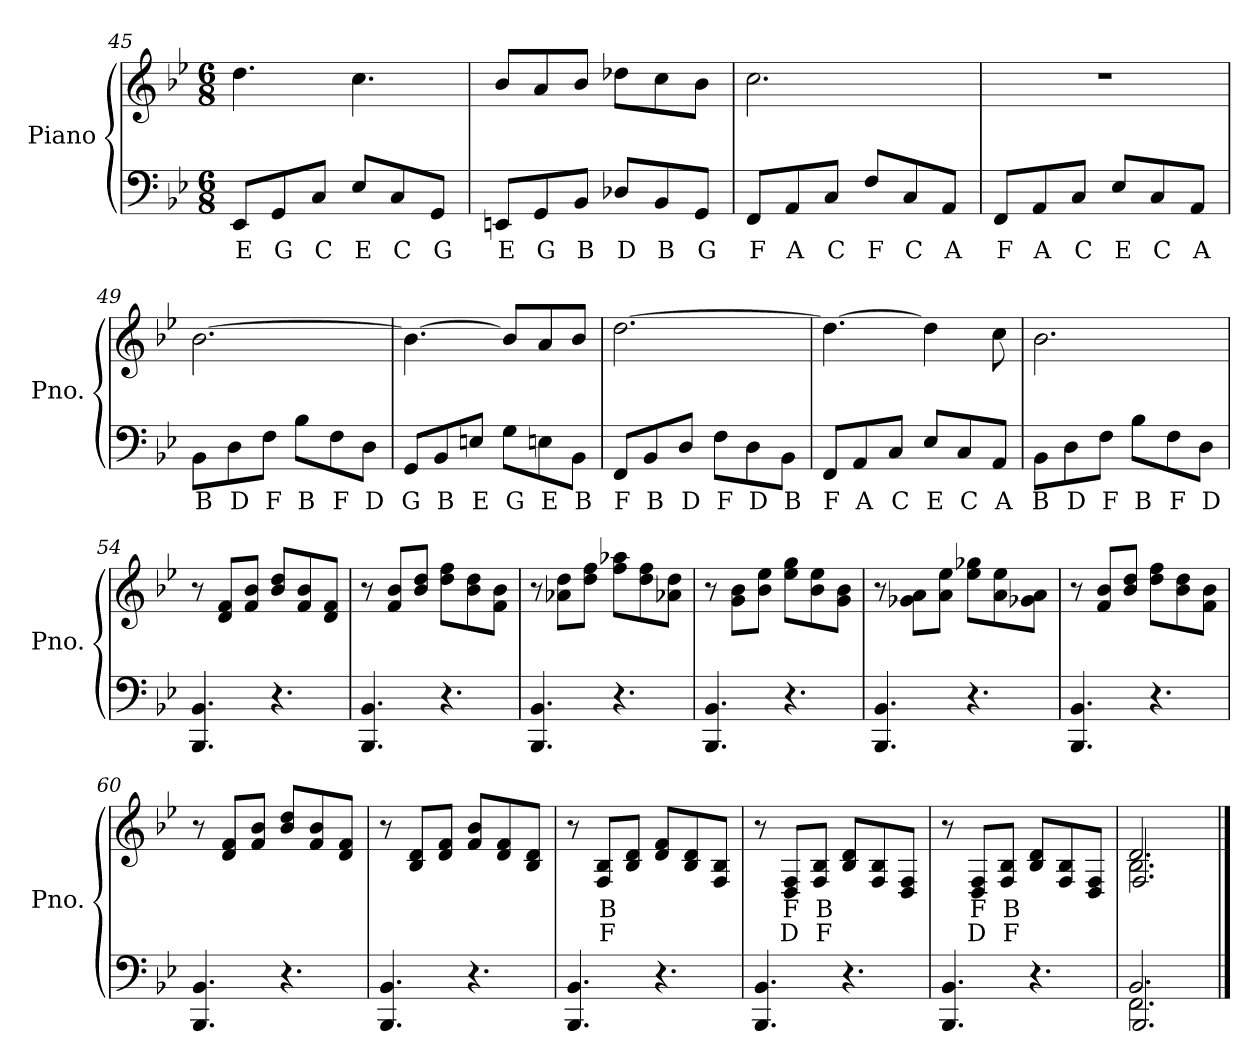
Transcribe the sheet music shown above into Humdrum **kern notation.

**kern	**text	**kern	**text	**text
*part1	*part1	*part1	*part1	*part1
*staff2	*staff2	*staff1	*staff1	*staff1
*I"Piano	*	*	*	*
*I'Pno.	*	*	*	*
*clefF4	*	*clefG2	*	*
*k[b-e-]	*	*k[b-e-]	*	*
*M6/8	*	*M6/8	*	*
=45	=45	=45	=45	=45
!	!LO:LY:b	!	!	!
8EE-/L	E	4.dd\	.	.
!	!LO:LY:b	!	!	!
8GG/	G	.	.	.
!	!LO:LY:b	!	!	!
8C/J	C	.	.	.
!	!LO:LY:b	!	!	!
8E-/L	E	4.cc\	.	.
!	!LO:LY:b	!	!	!
8C/	C	.	.	.
!	!LO:LY:b	!	!	!
8GG/J	G	.	.	.
!!LO:LB:g=z
=46	=46	=46	=46	=46
!	!LO:LY:b	!	!	!
8EEn/L	E	8b-/L	.	.
!	!LO:LY:b	!	!	!
8GG/	G	8a/	.	.
!	!LO:LY:b	!	!	!
8BB-/J	B	8b-/J	.	.
!	!LO:LY:b	!	!	!
8D-X/L	D	8dd-X\L	.	.
!	!LO:LY:b	!	!	!
8BB-/	B	8cc\	.	.
!	!LO:LY:b	!	!	!
8GG/J	G	8b-\J	.	.
=47	=47	=47	=47	=47
!	!LO:LY:b	!	!	!
8FF/L	F	2.cc\	.	.
!	!LO:LY:b	!	!	!
8AA/	A	.	.	.
!	!LO:LY:b	!	!	!
8C/J	C	.	.	.
!	!LO:LY:b	!	!	!
8F/L	F	.	.	.
!	!LO:LY:b	!	!	!
8C/	C	.	.	.
!	!LO:LY:b	!	!	!
8AA/J	A	.	.	.
=48	=48	=48	=48	=48
!	!LO:LY:b	!	!	!
8FF/L	F	2.r	.	.
!	!LO:LY:b	!	!	!
8AA/	A	.	.	.
!	!LO:LY:b	!	!	!
8C/J	C	.	.	.
!	!LO:LY:b	!	!	!
8E-/L	E	.	.	.
!	!LO:LY:b	!	!	!
8C/	C	.	.	.
!	!LO:LY:b	!	!	!
8AA/J	A	.	.	.
=49	=49	=49	=49	=49
!	!LO:LY:b	!	!	!
8BB-\L	B	[2.b-\	.	.
!	!LO:LY:b	!	!	!
8D\	D	.	.	.
!	!LO:LY:b	!	!	!
8F\J	F	.	.	.
!	!LO:LY:b	!	!	!
8B-\L	B	.	.	.
!	!LO:LY:b	!	!	!
8F\	F	.	.	.
!	!LO:LY:b	!	!	!
8D\J	D	.	.	.
=50	=50	=50	=50	=50
!	!LO:LY:b	!	!	!
8GG/L	G	4.b-\_	.	.
!	!LO:LY:b	!	!	!
8BB-/	B	.	.	.
!	!LO:LY:b	!	!	!
8En/J	E	.	.	.
!	!LO:LY:b	!	!	!
8G\L	G	8b-/L]	.	.
!	!LO:LY:b	!	!	!
8En\	E	8a/	.	.
!	!LO:LY:b	!	!	!
8BB-\J	B	8b-/J	.	.
=51	=51	=51	=51	=51
!	!LO:LY:b	!	!	!
8FF/L	F	[2.dd\	.	.
!	!LO:LY:b	!	!	!
8BB-/	B	.	.	.
!	!LO:LY:b	!	!	!
8D/J	D	.	.	.
!	!LO:LY:b	!	!	!
8F\L	F	.	.	.
!	!LO:LY:b	!	!	!
8D\	D	.	.	.
!	!LO:LY:b	!	!	!
8BB-\J	B	.	.	.
!!LO:PB:g=z
=52	=52	=52	=52	=52
!	!LO:LY:b	!	!	!
8FF/L	F	4.dd\_	.	.
!	!LO:LY:b	!	!	!
8AA/	A	.	.	.
!	!LO:LY:b	!	!	!
8C/J	C	.	.	.
!	!LO:LY:b	!	!	!
8E-/L	E	4dd\]	.	.
!	!LO:LY:b	!	!	!
8C/	C	.	.	.
!	!LO:LY:b	!	!	!
8AA/J	A	8cc\	.	.
=53	=53	=53	=53	=53
!	!LO:LY:b	!	!	!
8BB-\L	B	2.b-\	.	.
!	!LO:LY:b	!	!	!
8D\	D	.	.	.
!	!LO:LY:b	!	!	!
8F\J	F	.	.	.
!	!LO:LY:b	!	!	!
8B-\L	B	.	.	.
!	!LO:LY:b	!	!	!
8F\	F	.	.	.
!	!LO:LY:b	!	!	!
8D\J	D	.	.	.
=54	=54	=54	=54	=54
4.BBB-/ 4.BB-/	.	8r	.	.
.	.	8d/ 8f/L	.	.
.	.	8f/ 8b-/J	.	.
4.r	.	8b-/ 8dd/L	.	.
.	.	8f/ 8b-/	.	.
.	.	8d/ 8f/J	.	.
=55	=55	=55	=55	=55
4.BBB-/ 4.BB-/	.	8r	.	.
.	.	8f/ 8b-/L	.	.
.	.	8b-/ 8dd/J	.	.
4.r	.	8dd\ 8ff\L	.	.
.	.	8b-\ 8dd\	.	.
.	.	8f\ 8b-\J	.	.
=56	=56	=56	=56	=56
4.BBB-/ 4.BB-/	.	8r	.	.
.	.	8a-X\ 8dd\L	.	.
.	.	8dd\ 8ff\J	.	.
4.r	.	8ff\ 8aa-X\L	.	.
.	.	8dd\ 8ff\	.	.
.	.	8a-X\ 8dd\J	.	.
=57	=57	=57	=57	=57
4.BBB-/ 4.BB-/	.	8r	.	.
.	.	8g\ 8b-\L	.	.
.	.	8b-\ 8ee-\J	.	.
4.r	.	8ee-\ 8gg\L	.	.
.	.	8b-\ 8ee-\	.	.
.	.	8g\ 8b-\J	.	.
!!LO:LB:g=z
=58	=58	=58	=58	=58
4.BBB-/ 4.BB-/	.	8r	.	.
.	.	8g-X\ 8a\L	.	.
.	.	8a\ 8ee-\J	.	.
4.r	.	8ee-\ 8gg-X\L	.	.
.	.	8a\ 8ee-\	.	.
.	.	8g-X\ 8a\J	.	.
=59	=59	=59	=59	=59
4.BBB-/ 4.BB-/	.	8r	.	.
.	.	8f/ 8b-/L	.	.
.	.	8b-/ 8dd/J	.	.
4.r	.	8dd\ 8ff\L	.	.
.	.	8b-\ 8dd\	.	.
.	.	8f\ 8b-\J	.	.
=60	=60	=60	=60	=60
4.BBB-/ 4.BB-/	.	8r	.	.
.	.	8d/ 8f/L	.	.
.	.	8f/ 8b-/J	.	.
4.r	.	8b-/ 8dd/L	.	.
.	.	8f/ 8b-/	.	.
.	.	8d/ 8f/J	.	.
=61	=61	=61	=61	=61
4.BBB-/ 4.BB-/	.	8r	.	.
.	.	8B-/ 8d/L	.	.
.	.	8d/ 8f/J	.	.
4.r	.	8f/ 8b-/L	.	.
.	.	8d/ 8f/	.	.
.	.	8B-/ 8d/J	.	.
=62	=62	=62	=62	=62
4.BBB-/ 4.BB-/	.	8r	.	.
!	!	!	!LO:LY:b	!LO:LY:b
.	.	8F/ 8B-/L	B	F
.	.	8B-/ 8d/J	.	.
4.r	.	8d/ 8f/L	.	.
.	.	8B-/ 8d/	.	.
.	.	8F/ 8B-/J	.	.
!!LO:LB:g=z
=63	=63	=63	=63	=63
4.BBB-/ 4.BB-/	.	8r	.	.
!	!	!	!LO:LY:b	!LO:LY:b
.	.	8D/ 8F/L	F	D
!	!	!	!LO:LY:b	!LO:LY:b
.	.	8F/ 8B-/J	B	F
4.r	.	8B-/ 8d/L	.	.
.	.	8F/ 8B-/	.	.
.	.	8D/ 8F/J	.	.
=64	=64	=64	=64	=64
4.BBB-/ 4.BB-/	.	8r	.	.
!	!	!	!LO:LY:b	!LO:LY:b
.	.	8D/ 8F/L	F	D
!	!	!	!LO:LY:b	!LO:LY:b
.	.	8F/ 8B-/J	B	F
4.r	.	8B-/ 8d/L	.	.
.	.	8F/ 8B-/	.	.
.	.	8D/ 8F/J	.	.
=65	=65	=65	=65	=65
*^	*	*^	*	*
*	*^	*	*	*^	*	*
2.BBB-/	2.FF\	2.BB-/	.	2.F/	2.B-\	2.d/	.	.
*v	*v	*v	*	*	*	*	*	*
*	*	*v	*v	*v	*	*
==	==	==	==	==
*-	*-	*-	*-	*-
